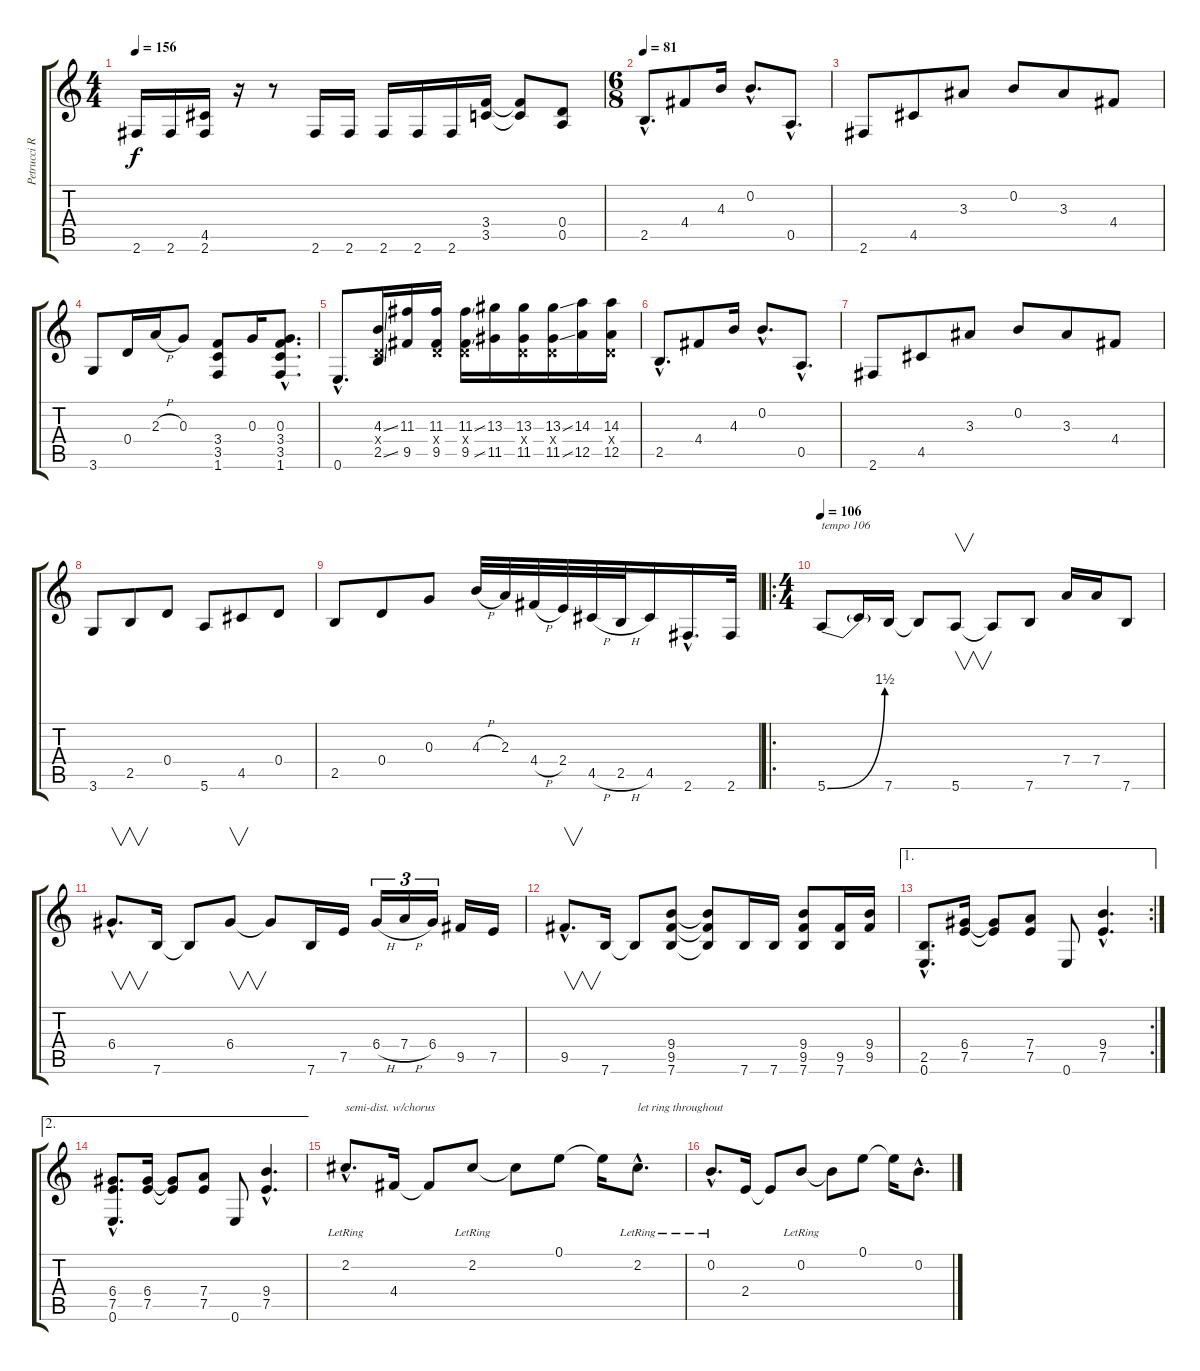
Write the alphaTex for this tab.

\track ("Petrucci Riffs" "Petrucci R") {instrument distortionguitar}
\staff {score tabs}
\tuning (E4 B3 G3 D3 A2 E2) {hide}
\ts (4 4)
\tempo 156
\clef g2
\ks c
2.6.16{dy f} 2.6.16 (4.5 2.6).16 r.16 r.8 2.6.16 2.6.16 2.6.16 2.6.16 2.6.16 (3.4 3.5).16 (3.4{t} 3.5{t}).8 (0.4 0.5).8 |
\ts (6 8)
\tempo 81
2.5{hac}.8{d} 4.4.8 4.3.16 0.2{hac}.8{d} 0.5{hac}.8{d} |
2.6.8 4.5.8 3.3.8 0.2.8 3.3.8 4.4.8 |
3.6.8 0.4.16 2.3{h}.16 0.3.8 (3.4 3.5 1.6).8 0.3.16 (0.3{hac} 3.4{hac} 3.5{hac} 1.6{hac}).8{d} |
0.6{hac}.8{d} (4.3{ss} 0.4{x} 2.5{ss}).16 (11.3 9.5).16 (11.3 0.4{x} 9.5).16 (11.3{ss} 0.4{x} 9.5{ss}).16 (13.3 11.5).16 (13.3 0.4{x} 11.5).16 (13.3{ss} 0.4{x} 11.5{ss}).16 (14.3 12.5).16 (14.3 0.4{x} 12.5).16 |
2.5{hac}.8{d} 4.4.8 4.3.16 0.2{hac}.8{d} 0.5{hac}.8{d} |
2.6.8 4.5.8 3.3.8 0.2.8 3.3.8 4.4.8 |
3.6.8 2.5.8 0.4.8 5.6.8 4.5.8 0.4.8 |
2.5.8 0.4.8 0.3.8 4.3{h}.32 2.3.32 4.4{h}.32 2.4.32 4.5{h}.32 2.5{h}.32 4.5.16 2.6{hac}.16{d} 2.6.32 |
\ro
\ts (4 4)
\tempo 106
5.6{be (bend 0 0 60 6)}.8{txt "tempo 106"} 5.6{t}.16 7.6.16 7.6{t}.8 5.6.8{v} 5.6{t}.8 7.6.8 7.4.16 7.4.16 7.6.8 |
6.4{hac}.8{v d} 7.6.16 7.6{t}.8 6.4.8{v} 6.4{t}.8 7.6.16 7.5.16 6.4{h}.16{tu (3 2)} 7.4{h}.16{tu (3 2)} 6.4.16{tu (3 2)} 9.5.16 7.5.16 |
9.5{hac}.8{v d} 7.6.16 7.6{t}.8 (9.4 9.5 7.6).8 (9.4{t} 9.5{t} 7.6{t}).8 7.6.16 7.6.16 (9.4 9.5 7.6).8 (9.5 7.6).16 (9.4 9.5).16 |
\ae 1
\rc 2
(2.5{hac} 0.6{hac}).8{d} (6.4 7.5).16 (6.4{t} 7.5{t}).8 (7.4 7.5).8 0.6.8 (9.4{hac} 7.5{hac}).4{d} |
\ae 2
(6.4{hac} 7.5{hac} 0.6{hac}).8{d} (6.4 7.5).16 (6.4{t} 7.5{t}).8 (7.4 7.5).8 0.6.8 (9.4{hac} 7.5{hac}).4{d} |
2.2{hac lr}.8{d txt "semi-dist. w/chorus "} 4.4.16 4.4{t}.8 2.2{lr}.8 2.2{t}.8 0.1.8 0.1{t}.16 2.2{hac lr}.8{d txt "let ring throughout"} |
0.2{hac lr}.8{d} 2.4.16 2.4{t}.8 0.2{lr}.8 0.2{t}.8 0.1.8 0.1{t}.16 0.2{hac}.8{d}
